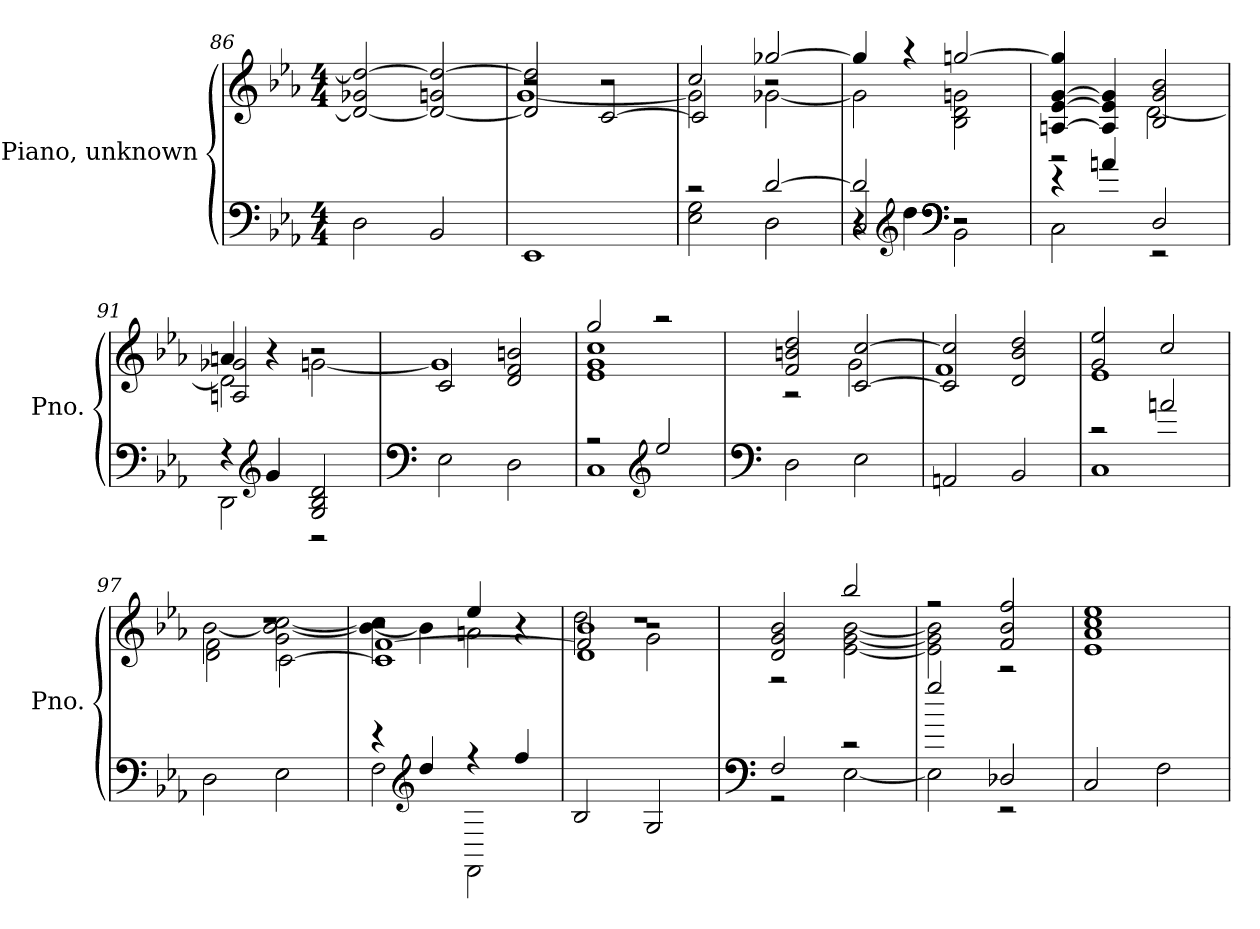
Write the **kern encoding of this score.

**kern	**kern
*part1	*part1
*staff2	*staff1
*I"Piano, unknown	*
*I'Pno.	*
*clefF4	*clefG2
*k[b-e-a-]	*k[b-e-a-]
*M4/4	*M4/4
=86	=86
2D\	2d/_ 2g-X/ 2dd/_
2BB-/	2d/_ 2gn/ 2dd/_
=87	=87
*	*^
*	*	*^
1EE-	2d/] 2dd/]	[1g	2r
.	2r	.	[2c/
=88	=88	=88	=88
*^	*	*	*
2r	2E-\ 2G\	2cc/	2g\]	2c/]
[2d/	2D\	[2gg-X/	[2g-X\	2r
*	*	*	*v	*v
=89	=89	=89	=89
*	*^	*	*
2d/]	4r	2C/	4gg-/]	2g-\]
*clefG2	*	*	*	*
.	4dd\	.	4r	.
*clefF4	*	*	*	*
2r	2BB-\	2r	[2ggn/	2B-\ 2d\ 2gn\
*	*v	*v	*	*
!!LO:PB:g=z	!!
=90	=90	=90	=90
4r	2C\	[4An/ [4e-/ [4g/ 4gg/]	2r
4an/	.	4A/] 4e-/] 4g/]	.
2D/	2r	2B-/ 2g/ 2b-/	[2d\
=91	=91	=91	=91
*	*	*	*^
4r	2DD\	4an/	2d\]	2An/ 2g-X/
*clefG2	*	*	*	*
4g/	.	4r	.	.
2G/ 2B-/ 2d/	2r	2r	[2gn\	2r
*v	*v	*	*	*
*	*v	*v	*v
=92	=92
*clefF4	*
*	*^
2E-\	2c/	1g]
2D\	2d/ 2f/ 2bn/	.
=93	=93	=93
*^	*	*
2r	1C	2gg/	1e- 1g 1cc
*clefG2	*	*	*
2ee-/	.	2r	.
*v	*v	*	*
=94	=94	=94
*clefF4	*	*
2D\	2f/ 2bn/ 2dd/	2r
2E-\	[2c/ [2cc/	2g\
=95	=95	=95
2AAn/	2c/] 2cc/]	1f
2BB-/	2d/ 2b-/ 2dd/	.
=96	=96	=96
*^	*	*
2r	1C	2g/ 2ee-/	1e-
2an/	.	2cc/	.
*v	*v	*	*
=97	=97	=97
*	*	*^
2D\	1r	[2b-\	2d\ 2f\
2E-\	.	2g\ 2b-\_ [2cc\	[2c\
!!LO:LB:g=z
=98	=98	=98	=98
*^	*	*	*^
4r	2F\	2r	4b-\_ 4cc\]	[1f	1c]
*clefG2	*	*	*	*	*
4dd/	.	.	4b-\]	.	.
4r	2FF\	4ee-/	2an\	.	.
4ff/	.	4r	.	.	.
*v	*v	*	*	*	*
=99	=99	=99	=99	=99
2B-/	1r	2dd\	2f/]	1d 1b-
2G/	.	2g\	2r	.
*	*v	*v	*v	*v
=100	=100
*clefF4	*
*^	*^
2F/	2r	2d/ 2g/ 2b-/	2r
2r	[2E-\	2bb-/	[2e-\ [2g\ [2b-\
=101	=101	=101	=101
2gg/	2E-\]	2r	2e-\] 2g\] 2b-\]
2D-X/	2r	2f/ 2b-/ 2ff/	2r
*v	*v	*	*
*	*v	*v
=102	=102
2C/	1e- 1a- 1cc 1ee-
2F\	.
=	=
*-	*-
